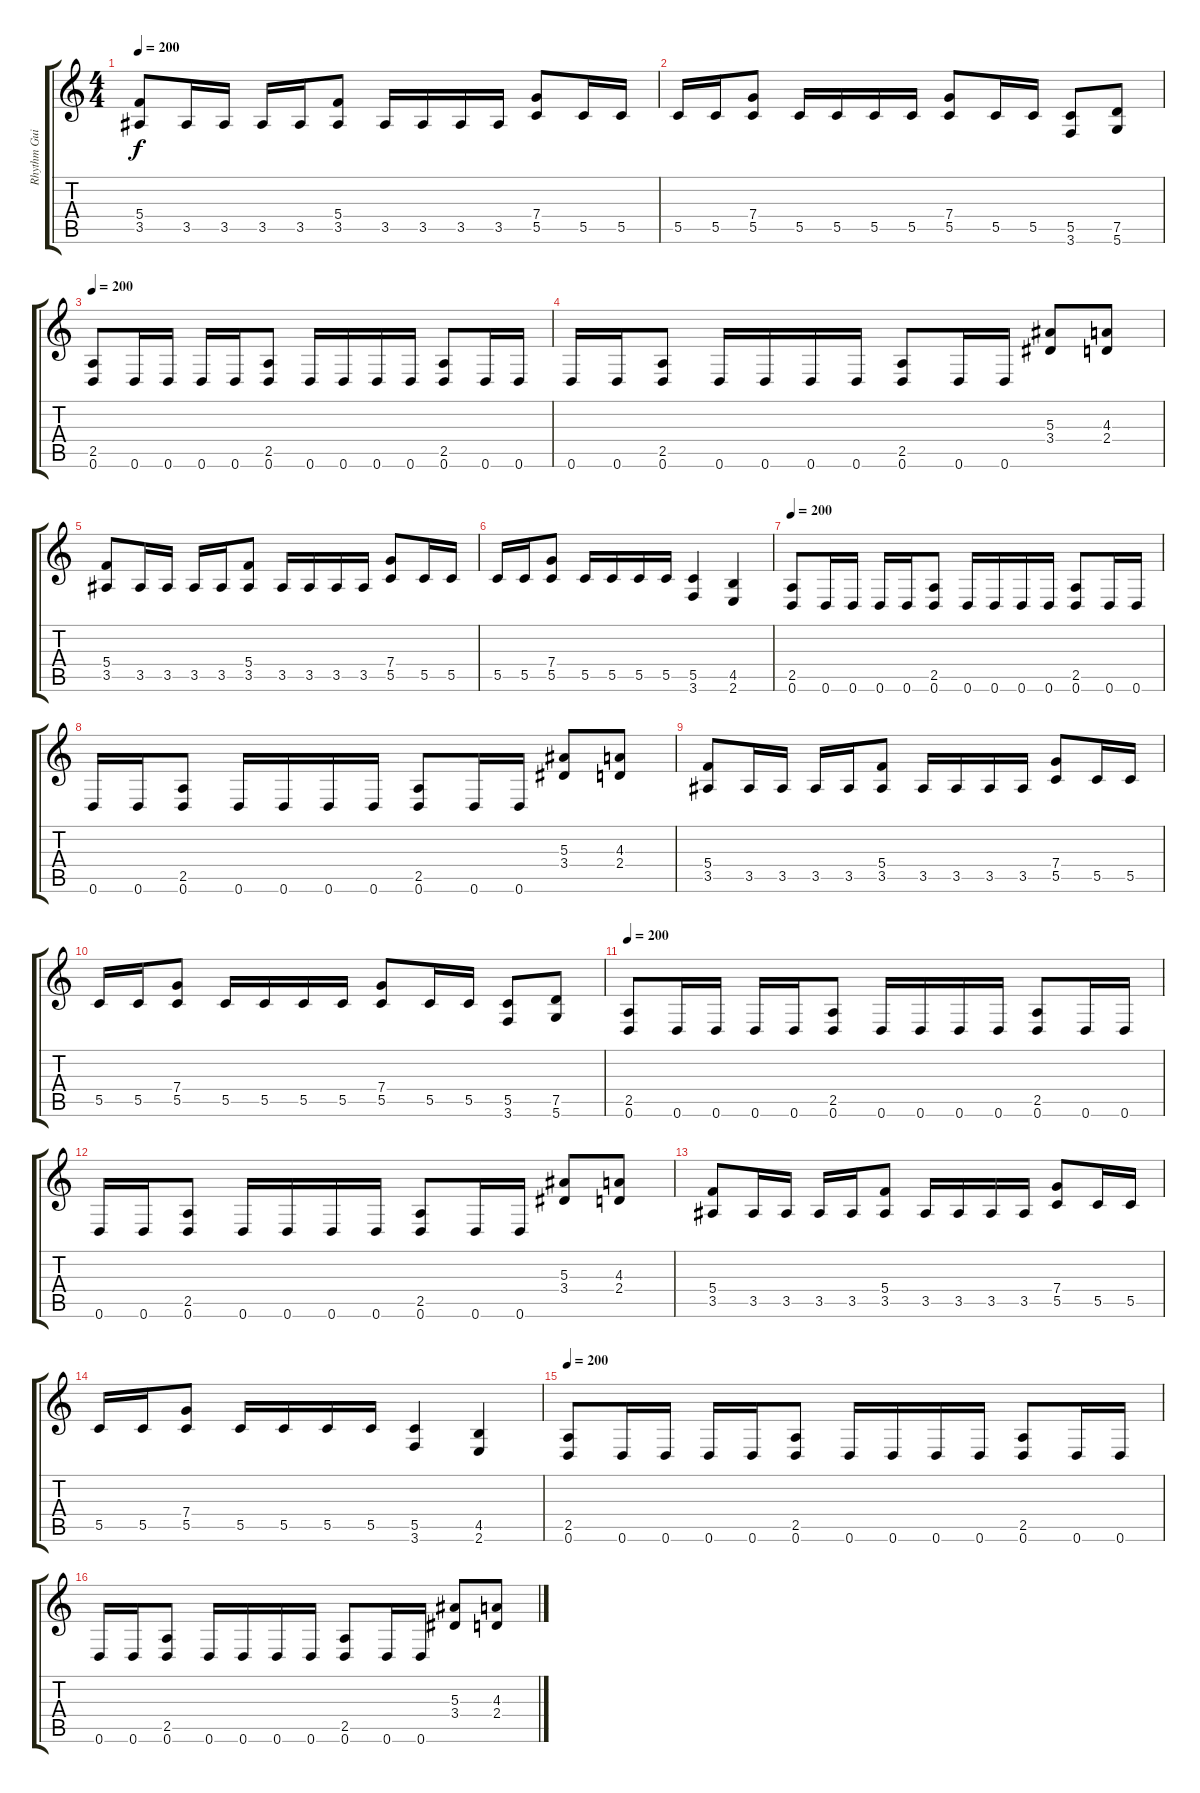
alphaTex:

\track ("Rhythm Guitar" "Rhythm Gui") {instrument distortionguitar}
\staff {score tabs}
\tuning (D4 A3 F3 C3 G2 D2) {hide}
\ts (4 4)
\tempo 200
\clef g2
\ks c
(5.4 3.5).8{dy f} 3.5.16 3.5.16 3.5.16 3.5.16 (5.4 3.5).8 3.5.16 3.5.16 3.5.16 3.5.16 (7.4 5.5).8 5.5.16 5.5.16 |
5.5.16 5.5.16 (7.4 5.5).8 5.5.16 5.5.16 5.5.16 5.5.16 (7.4 5.5).8 5.5.16 5.5.16 (5.5 3.6).8 (7.5 5.6).8 |
\tempo 200
(2.5 0.6).8 0.6.16 0.6.16 0.6.16 0.6.16 (2.5 0.6).8 0.6.16 0.6.16 0.6.16 0.6.16 (2.5 0.6).8 0.6.16 0.6.16 |
0.6.16 0.6.16 (2.5 0.6).8 0.6.16 0.6.16 0.6.16 0.6.16 (2.5 0.6).8 0.6.16 0.6.16 (5.3 3.4).8 (4.3 2.4).8 |
(5.4 3.5).8 3.5.16 3.5.16 3.5.16 3.5.16 (5.4 3.5).8 3.5.16 3.5.16 3.5.16 3.5.16 (7.4 5.5).8 5.5.16 5.5.16 |
5.5.16 5.5.16 (7.4 5.5).8 5.5.16 5.5.16 5.5.16 5.5.16 (5.5 3.6).4 (4.5 2.6).4 |
\tempo 200
(2.5 0.6).8 0.6.16 0.6.16 0.6.16 0.6.16 (2.5 0.6).8 0.6.16 0.6.16 0.6.16 0.6.16 (2.5 0.6).8 0.6.16 0.6.16 |
0.6.16 0.6.16 (2.5 0.6).8 0.6.16 0.6.16 0.6.16 0.6.16 (2.5 0.6).8 0.6.16 0.6.16 (5.3 3.4).8 (4.3 2.4).8 |
(5.4 3.5).8 3.5.16 3.5.16 3.5.16 3.5.16 (5.4 3.5).8 3.5.16 3.5.16 3.5.16 3.5.16 (7.4 5.5).8 5.5.16 5.5.16 |
5.5.16 5.5.16 (7.4 5.5).8 5.5.16 5.5.16 5.5.16 5.5.16 (7.4 5.5).8 5.5.16 5.5.16 (5.5 3.6).8 (7.5 5.6).8 |
\tempo 200
(2.5 0.6).8 0.6.16 0.6.16 0.6.16 0.6.16 (2.5 0.6).8 0.6.16 0.6.16 0.6.16 0.6.16 (2.5 0.6).8 0.6.16 0.6.16 |
0.6.16 0.6.16 (2.5 0.6).8 0.6.16 0.6.16 0.6.16 0.6.16 (2.5 0.6).8 0.6.16 0.6.16 (5.3 3.4).8 (4.3 2.4).8 |
(5.4 3.5).8 3.5.16 3.5.16 3.5.16 3.5.16 (5.4 3.5).8 3.5.16 3.5.16 3.5.16 3.5.16 (7.4 5.5).8 5.5.16 5.5.16 |
5.5.16 5.5.16 (7.4 5.5).8 5.5.16 5.5.16 5.5.16 5.5.16 (5.5 3.6).4 (4.5 2.6).4 |
\tempo 200
(2.5 0.6).8 0.6.16 0.6.16 0.6.16 0.6.16 (2.5 0.6).8 0.6.16 0.6.16 0.6.16 0.6.16 (2.5 0.6).8 0.6.16 0.6.16 |
0.6.16 0.6.16 (2.5 0.6).8 0.6.16 0.6.16 0.6.16 0.6.16 (2.5 0.6).8 0.6.16 0.6.16 (5.3 3.4).8 (4.3 2.4).8
